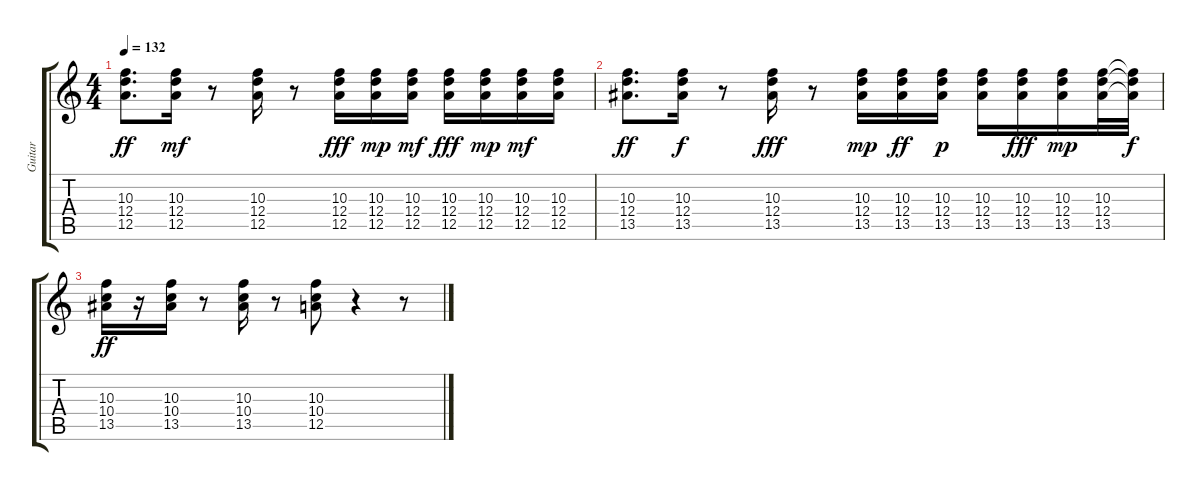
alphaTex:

\track ("Guitar" "Guitar") {instrument electricguitarclean}
\staff {score tabs}
\tuning (E4 B3 G3 D3 A2 E2) {hide}
\ts (4 4)
\tempo 132
\clef g2
\ks c
(10.3 12.4 12.5).8{d dy ff} (10.3 12.4 12.5).16{dy mf} r.8 (10.3 12.4 12.5).16 r.8 (10.3 12.4 12.5).16{dy fff} (10.3 12.4 12.5).16{dy mp} (10.3 12.4 12.5).16{dy mf} (10.3 12.4 12.5).16{dy fff} (10.3 12.4 12.5).16{dy mp} (10.3 12.4 12.5).16{dy mf} (10.3 12.4 12.5).16 |
(10.3 12.4 13.5).8{d dy ff} (10.3 12.4 13.5).16{dy f} r.8 (10.3 12.4 13.5).16{dy fff} r.8 (10.3 12.4 13.5).16{dy mp} (10.3 12.4 13.5).16{dy ff} (10.3 12.4 13.5).16{dy p} (10.3 12.4 13.5).16 (10.3 12.4 13.5).16{dy fff} (10.3 12.4 13.5).16{dy mp} (10.3 12.4 13.5).32 (10.3{t} 12.4{t} 13.5{t}).32{dy f} |
(10.3 10.4 13.5).16{dy ff} r.16 (10.3 10.4 13.5).16 r.8 (10.3 10.4 13.5).16 r.8 (10.3 10.4 12.5).8 r.4 r.8
